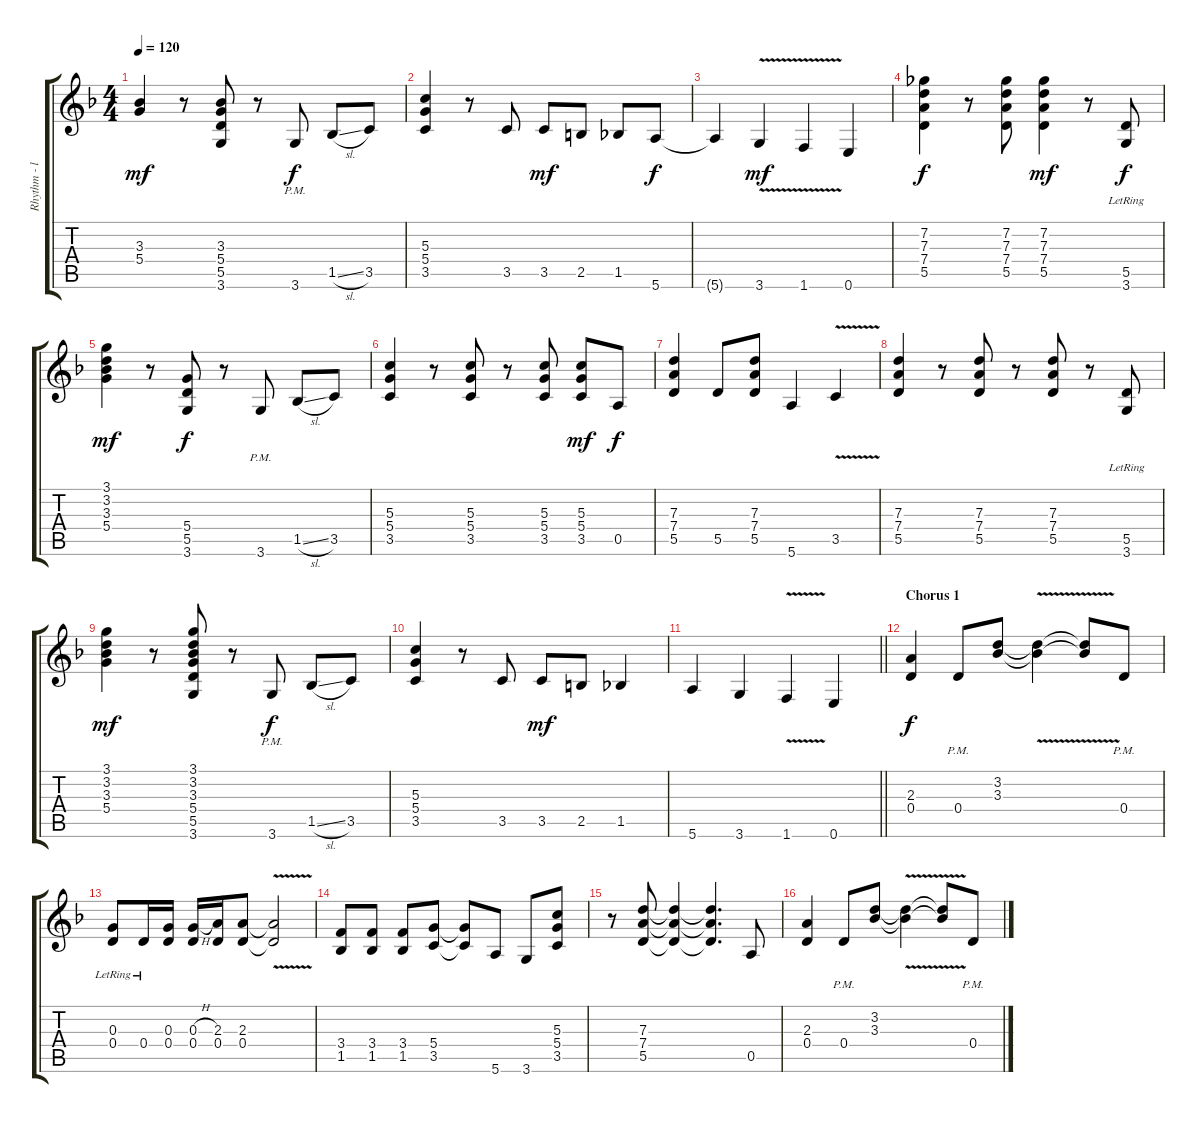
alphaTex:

\track ("Rhythm - left" "Rhythm - l") {instrument distortionguitar}
\staff {score tabs}
\tuning (E4 B3 G3 D3 A2 E2) {hide}
\ts (4 4)
\tempo 120
\clef g2
\ks dminor
(3.3 5.4).4{dy mf} r.8 (3.3 5.4 5.5 3.6).8 r.8 3.6{pm}.8{dy f} 1.5{sl}.8 3.5.8 |
(5.3 5.4 3.5).4 r.8 3.5.8 3.5.8{dy mf} 2.5.8 1.5.8 5.6.8{dy f} |
5.6{t}.4 3.6{v}.4{dy mf} 1.6{v}.4 0.6.4 |
(7.2 7.3 7.4 5.5).4{dy f} r.8 (7.2 7.3 7.4 5.5).8 (7.2 7.3 7.4 5.5).4{dy mf} r.8 (5.5 3.6{lr}).8{dy f} |
(3.1 3.2 3.3 5.4).4{dy mf} r.8 (5.4 5.5 3.6).8{dy f} r.8 3.6{pm}.8 1.5{sl}.8 3.5.8 |
(5.3 5.4 3.5).4 r.8 (5.3 5.4 3.5).8 r.8 (5.3 5.4 3.5).8 (5.3 5.4 3.5).8{dy mf} 0.5.8{dy f} |
(7.3 7.4 5.5).4 5.5.8 (7.3 7.4 5.5).8 5.6.4 3.5{v}.4 |
(7.3 7.4 5.5).4 r.8 (7.3 7.4 5.5).8 r.8 (7.3 7.4 5.5).8 r.8 (5.5 3.6{lr}).8 |
(3.1 3.2 3.3 5.4).4{dy mf} r.8 (3.1 3.2 3.3 5.4 5.5 3.6).8 r.8 3.6{pm}.8{dy f} 1.5{sl}.8 3.5.8 |
(5.3 5.4 3.5).4 r.8 3.5.8 3.5.8{dy mf} 2.5.8 1.5.4 |
\barLineRight lightlight
5.6.4 3.6.4 1.6{v}.4 0.6.4 |
\section ("" "Chorus 1")
(2.3 0.4).4{dy f} 0.4{pm}.8 (3.2 3.3).8 (3.2{v t} 3.3{v t}).4 (3.2{t} 3.3{t}).8 0.4{pm}.8 |
(0.3{lr} 0.4{lr}).8 0.4{lr}.16 (0.3 0.4).16 (0.3{h} 0.4).16 (2.3 0.4).16 (2.3 0.4).8 (2.3{v t} 0.4{t}).2 |
(3.4 1.5).8 (3.4 1.5).8 (3.4 1.5).8 (5.4 3.5).8 (5.4{t} 3.5{t}).8 5.6.8 3.6.8 (5.3 5.4 3.5).8 |
r.8 (7.3 7.4 5.5).8 (7.3{t} 7.4{t} 5.5{t}).4 (7.3{t} 7.4{t} 5.5{t}).4{d} 0.5.8 |
(2.3 0.4).4 0.4{pm}.8 (3.2 3.3).8 (3.2{v t} 3.3{v t}).4 (3.2{t} 3.3{t}).8 0.4{pm}.8
